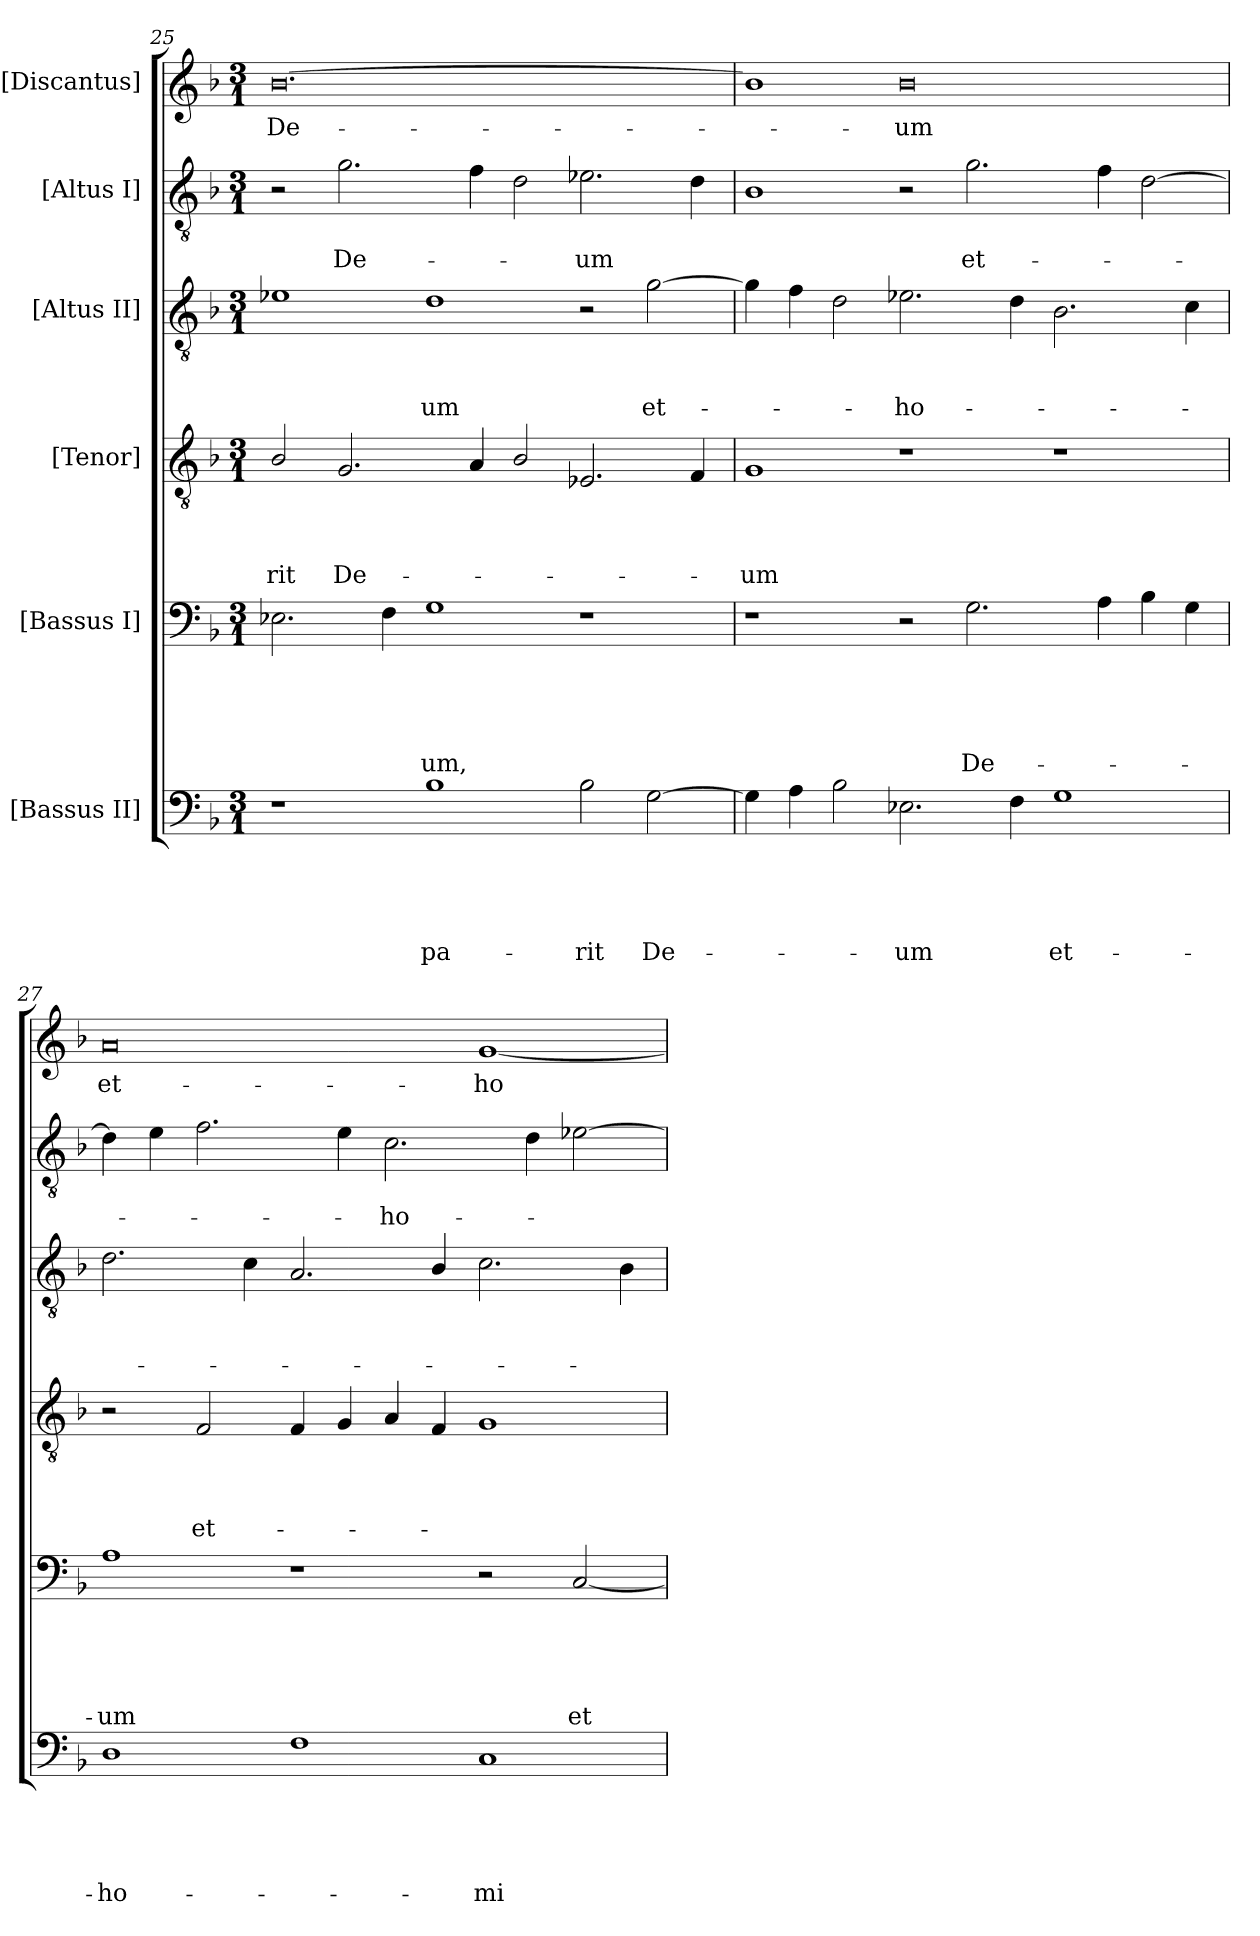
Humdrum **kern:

**kern	**text	**text	**text	**text	**text	**kern	**text	**text	**text	**text	**text	**kern	**text	**text	**text	**text	**kern	**text	**text	**text	**kern	**text	**text	**kern	**text
*part6	*part6	*part6	*part6	*part6	*part6	*part5	*part5	*part5	*part5	*part5	*part5	*part4	*part4	*part4	*part4	*part4	*part3	*part3	*part3	*part3	*part2	*part2	*part2	*part1	*part1
*staff6	*staff6	*staff6	*staff6	*staff6	*staff6	*staff5	*staff5	*staff5	*staff5	*staff5	*staff5	*staff4	*staff4	*staff4	*staff4	*staff4	*staff3	*staff3	*staff3	*staff3	*staff2	*staff2	*staff2	*staff1	*staff1
*I"[Bassus II]	*	*	*	*	*	*I"[Bassus I]	*	*	*	*	*	*I"[Tenor]	*	*	*	*	*I"[Altus II]	*	*	*	*I"[Altus I]	*	*	*I"[Discantus]	*
*clefF4	*	*	*	*	*	*clefF4	*	*	*	*	*	*clefGv2	*	*	*	*	*clefGv2	*	*	*	*clefGv2	*	*	*clefG2	*
*k[b-]	*	*	*	*	*	*k[b-]	*	*	*	*	*	*k[b-]	*	*	*	*	*k[b-]	*	*	*	*k[b-]	*	*	*k[b-]	*
*M3/1	*	*	*	*	*	*M3/1	*	*	*	*	*	*M3/1	*	*	*	*	*M3/1	*	*	*	*M3/1	*	*	*M3/1	*
=25	=25	=25	=25	=25	=25	=25	=25	=25	=25	=25	=25	=25	=25	=25	=25	=25	=25	=25	=25	=25	=25	=25	=25	=25	=25
1r	.	.	.	.	.	2.E-X\	.	.	.	.	.	2B-/	.	.	.	-rit	1e-X/	.	.	.	2r	.	.	[0.b-\	De-
.	.	.	.	.	.	.	.	.	.	.	.	2.G/	.	.	.	De-	.	.	.	.	2.g\	.	De-	.	.
.	.	.	.	.	.	4F\	.	.	.	.	.	.	.	.	.	.	.	.	.	.	.	.	.	.	.
1B-\	.	.	.	.	pa-	1G\	.	.	.	.	-um,	.	.	.	.	.	1d/	.	.	-um	.	.	.	.	.
.	.	.	.	.	.	.	.	.	.	.	.	4A/	.	.	.	.	.	.	.	.	4f\	.	.	.	.
.	.	.	.	.	.	.	.	.	.	.	.	2B-/	.	.	.	.	.	.	.	.	2d\	.	.	.	.
2B-\	.	.	.	.	-rit	1r	.	.	.	.	.	2.E-X/	.	.	.	.	2r	.	.	.	2.e-X\	.	-um	.	.
[2G\	.	.	.	.	De-	.	.	.	.	.	.	.	.	.	.	.	[2g\	.	.	et-	.	.	.	.	.
.	.	.	.	.	.	.	.	.	.	.	.	4F/	.	.	.	.	.	.	.	.	4d\	.	.	.	.
=26	=26	=26	=26	=26	=26	=26	=26	=26	=26	=26	=26	=26	=26	=26	=26	=26	=26	=26	=26	=26	=26	=26	=26	=26	=26
4G\]	.	.	.	.	.	1r	.	.	.	.	.	1G/	.	.	.	-um	4g\]	.	.	.	1B-/	.	.	1b-\]	.
4A\	.	.	.	.	.	.	.	.	.	.	.	.	.	.	.	.	4f\	.	.	.	.	.	.	.	.
2B-\	.	.	.	.	.	.	.	.	.	.	.	.	.	.	.	.	2d\	.	.	.	.	.	.	.	.
2.E-X\	.	.	.	.	-um	2r	.	.	.	.	.	1r	.	.	.	.	2.e-X\	.	.	ho-	2r	.	.	0b-\	-um
.	.	.	.	.	.	2.G\	.	.	.	.	De-	.	.	.	.	.	.	.	.	.	2.g\	.	et-	.	.
4F\	.	.	.	.	.	.	.	.	.	.	.	.	.	.	.	.	4d\	.	.	.	.	.	.	.	.
1G\	.	.	.	.	et-	.	.	.	.	.	.	1r	.	.	.	.	2.B-\	.	.	.	.	.	.	.	.
.	.	.	.	.	.	4A\	.	.	.	.	.	.	.	.	.	.	.	.	.	.	4f\	.	.	.	.
.	.	.	.	.	.	4B-\	.	.	.	.	.	.	.	.	.	.	.	.	.	.	[2d\	.	.	.	.
.	.	.	.	.	.	4G\	.	.	.	.	.	.	.	.	.	.	4c\	.	.	.	.	.	.	.	.
=27	=27	=27	=27	=27	=27	=27	=27	=27	=27	=27	=27	=27	=27	=27	=27	=27	=27	=27	=27	=27	=27	=27	=27	=27	=27
1D\	.	.	.	.	ho-	1A\	.	.	.	.	-um	2r	.	.	.	.	2.d\	.	.	.	4d\]	.	.	0a/	et-
.	.	.	.	.	.	.	.	.	.	.	.	.	.	.	.	.	.	.	.	.	4e\	.	.	.	.
.	.	.	.	.	.	.	.	.	.	.	.	2F/	.	.	.	et-	.	.	.	.	2.f\	.	.	.	.
.	.	.	.	.	.	.	.	.	.	.	.	.	.	.	.	.	4c\	.	.	.	.	.	.	.	.
1F\	.	.	.	.	.	1r	.	.	.	.	.	4F/	.	.	.	.	2.A/	.	.	.	.	.	.	.	.
.	.	.	.	.	.	.	.	.	.	.	.	4G/	.	.	.	.	.	.	.	.	4e\	.	.	.	.
.	.	.	.	.	.	.	.	.	.	.	.	4A/	.	.	.	.	.	.	.	.	2.c\	.	ho-	.	.
.	.	.	.	.	.	.	.	.	.	.	.	4F/	.	.	.	.	4B-/	.	.	.	.	.	.	.	.
1C/	.	.	.	.	-mi-	2r	.	.	.	.	.	1G/	.	.	.	.	2.c\	.	.	.	.	.	.	[1g/	ho-
.	.	.	.	.	.	.	.	.	.	.	.	.	.	.	.	.	.	.	.	.	4d\	.	.	.	.
.	.	.	.	.	.	[2C/	.	.	.	.	et-	.	.	.	.	.	.	.	.	.	[2e-X\	.	.	.	.
.	.	.	.	.	.	.	.	.	.	.	.	.	.	.	.	.	4B-\	.	.	.	.	.	.	.	.
=	=	=	=	=	=	=	=	=	=	=	=	=	=	=	=	=	=	=	=	=	=	=	=	=	=
*-	*-	*-	*-	*-	*-	*-	*-	*-	*-	*-	*-	*-	*-	*-	*-	*-	*-	*-	*-	*-	*-	*-	*-	*-	*-
